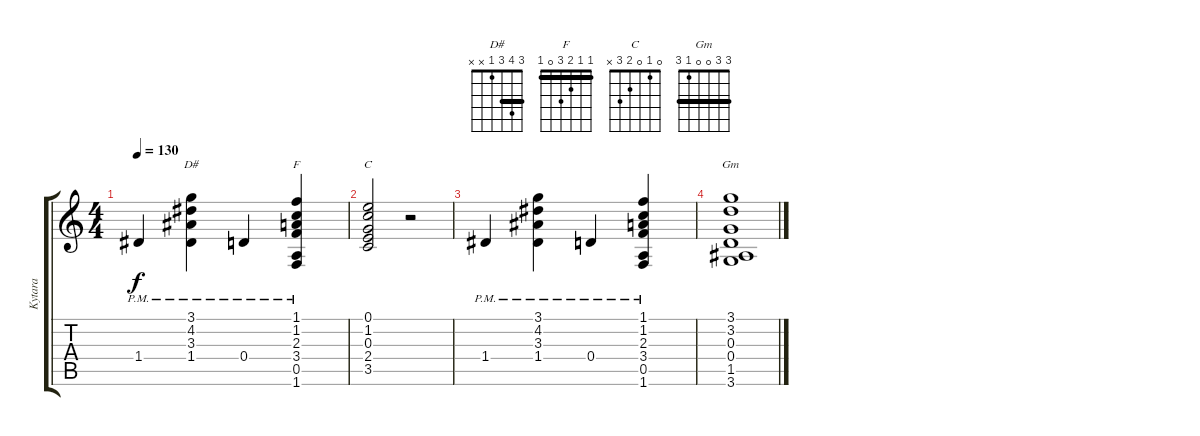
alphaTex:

\track ("Kytara" "Kytara") {instrument acousticguitarnylon}
\staff {score tabs}
\tuning (E4 B3 G3 D3 A2 E2) {hide}
\chord ("D#" 3 4 3 1 x x) {barre 3}
\chord ("F" 1 1 2 3 0 1) {barre 1}
\chord ("C" 0 1 0 2 3 x)
\chord ("Gm" 3 3 0 0 1 3) {barre 3}
\ts (4 4)
\tempo 130
\clef g2
\ks c
1.4{pm}.4{dy f} (3.1{pm} 4.2{pm} 3.3{pm} 1.4{pm}).4{ch "D#"} 0.4{pm}.4 (1.1{pm} 1.2{pm} 2.3{pm} 3.4{pm} 0.5{pm} 1.6{pm}).4{ch "F"} |
(0.1 1.2 0.3 2.4 3.5).2{ch "C"} r.2 |
1.4{pm}.4 (3.1{pm} 4.2{pm} 3.3{pm} 1.4{pm}).4 0.4{pm}.4 (1.1{pm} 1.2{pm} 2.3{pm} 3.4{pm} 0.5{pm} 1.6{pm}).4 |
(3.1 3.2 0.3 0.4 1.5 3.6).1{ch "Gm"}
